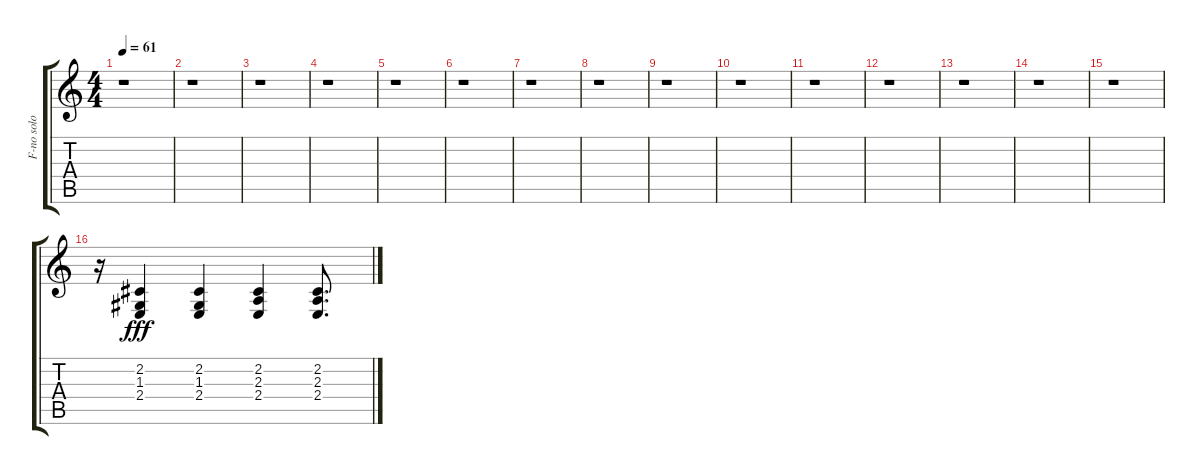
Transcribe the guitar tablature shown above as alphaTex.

\track ("F-no solo 12" "F-no solo ") {instrument electricgrandpiano}
\staff {score tabs}
\tuning (E4 B3 G3 D3 A2 E2) {hide}
\ts (4 4)
\tempo 61
\clef g2
\ks c
r.1{dy f} |
r.1 |
r.1 |
r.1 |
r.1 |
r.1 |
r.1 |
r.1 |
r.1 |
r.1 |
r.1 |
r.1 |
r.1 |
r.1 |
r.1 |
r.16 (2.2 1.3 2.4).4{dy fff} (2.2 1.3 2.4).4 (2.2 2.3 2.4).4 (2.2 2.3 2.4).8{d}
